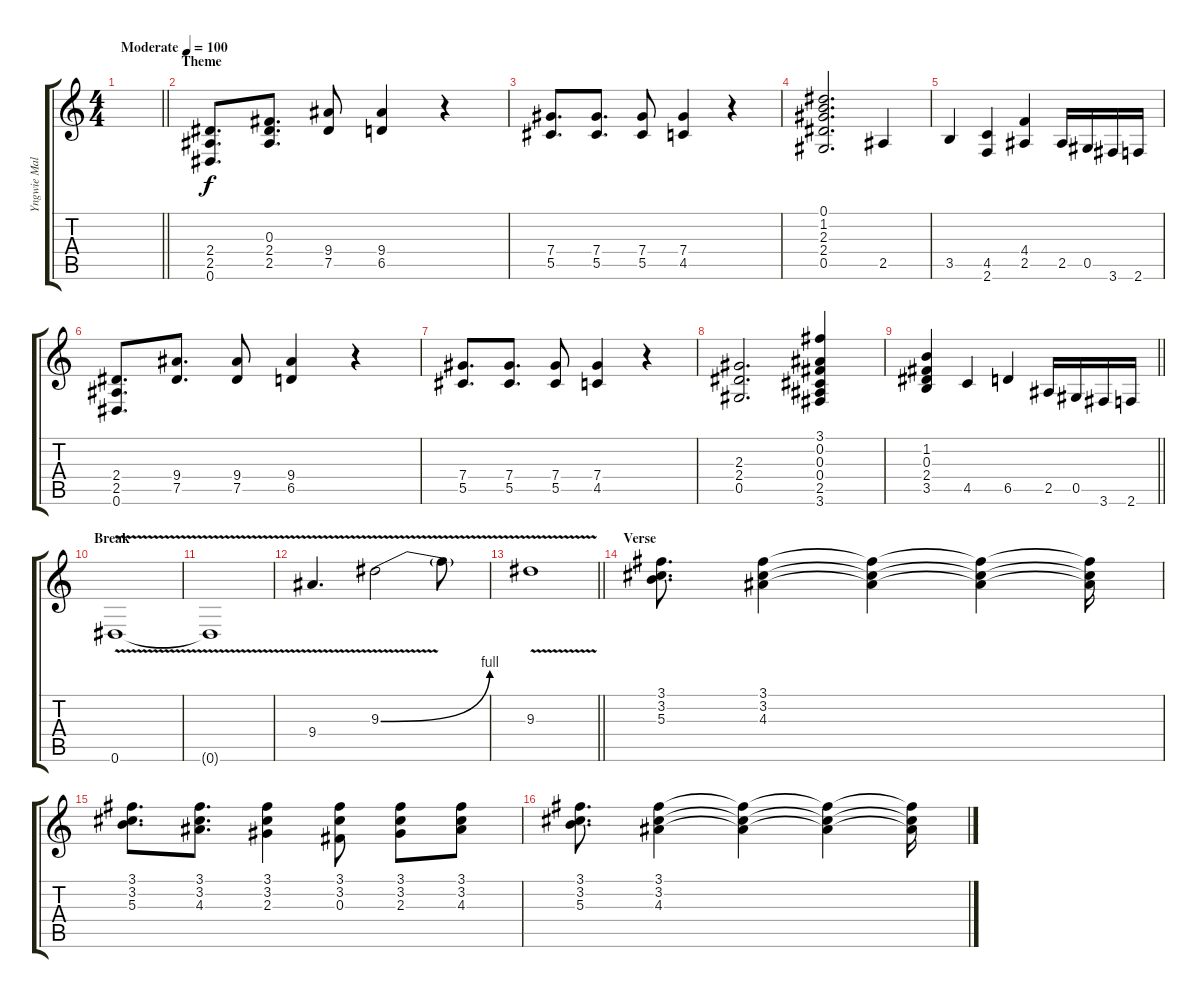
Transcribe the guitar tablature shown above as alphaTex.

\track ("Yngwie Malmsteen" "Yngwie Mal") {instrument overdrivenguitar}
\staff {score tabs}
\tuning (Eb4 Bb3 Gb3 Db3 Ab2 Eb2) {hide}
\ts (4 4)
\tempo (100 "Moderate")
\clef g2
\barLineRight lightlight
\ks c
|
\section ("" "Theme")
(2.4 2.5 0.6).8{d} (0.3 2.4 2.5).8{d} (9.4 7.5).8 (9.4 6.5).4 r.4 |
(7.4 5.5).8{d} (7.4 5.5).8{d} (7.4 5.5).8 (7.4 4.5).4 r.4 |
(0.1 1.2 2.3 2.4 0.5).2{d} 2.5.4 |
3.5.4 (4.5 2.6).4 (4.4 2.5).4 2.5.16 0.5.16 3.6.16 2.6.16 |
(2.4 2.5 0.6).8{d} (9.4 7.5).8{d} (9.4 7.5).8 (9.4 6.5).4 r.4 |
(7.4 5.5).8{d} (7.4 5.5).8{d} (7.4 5.5).8 (7.4 4.5).4 r.4 |
(2.3 2.4 0.5).2{d} (3.1 0.2 0.3 0.4 2.5 3.6).4 |
\barLineRight lightlight
(1.2 0.3 2.4 3.5).4 4.5.4 6.5.4 2.5.16 0.5.16 3.6.16 2.6.16 |
\section ("" "Break")
0.6{v}.1 |
0.6{t}.1 |
9.4{v}.4{d} 9.3{be (bend 0 0 60 4) v}.2 9.3{t}.8 |
\barLineRight lightlight
9.3{v}.1 |
\section ("" "Verse")
(3.1 3.2 5.3).8{d} (3.1 3.2 4.3).4 (3.1{t} 3.2{t} 4.3{t}).4 (3.1{t} 3.2{t} 4.3{t}).4 (3.1{t} 3.2{t} 4.3{t}).16 |
(3.1 3.2 5.3).8{d} (3.1 3.2 4.3).8{d} (3.1 3.2 2.3).4 (3.1 3.2 0.3).8 (3.1 3.2 2.3).8 (3.1 3.2 4.3).8 |
(3.1 3.2 5.3).8{d} (3.1 3.2 4.3).4 (3.1{t} 3.2{t} 4.3{t}).4 (3.1{t} 3.2{t} 4.3{t}).4 (3.1{t} 3.2{t} 4.3{t}).16
